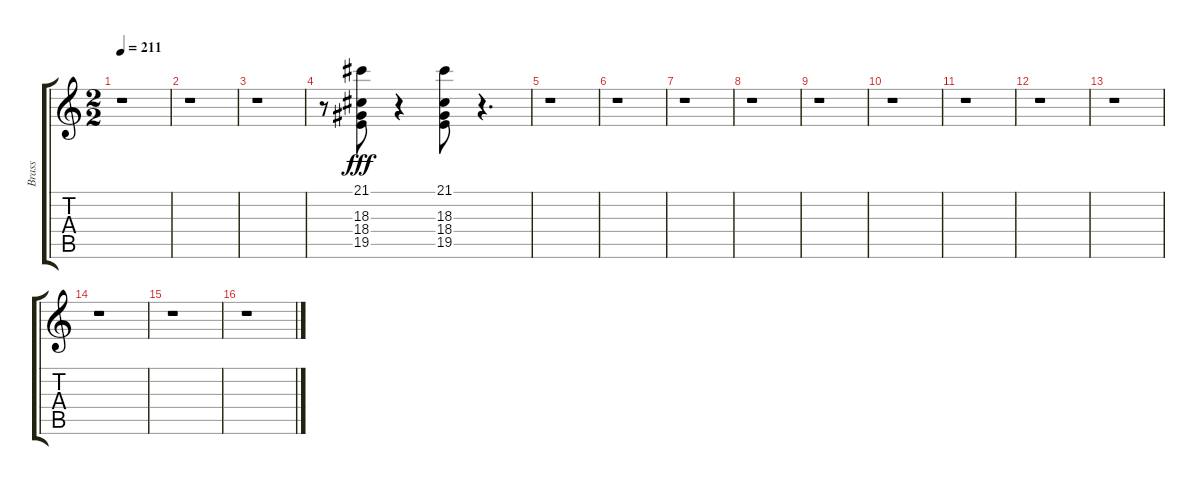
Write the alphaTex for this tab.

\track ("Brass" "Brass") {instrument synthbrass1}
\staff {score tabs}
\tuning (E4 B3 G3 D3 A2 E2) {hide}
\ts (2 2)
\tempo 211
\clef g2
\ks c
r.1{dy fff} |
r.1 |
r.1 |
r.8 (21.1 18.3 18.4 19.5).8 r.4 (21.1 18.3 18.4 19.5).8 r.4{d} |
r.1 |
r.1 |
r.1 |
r.1 |
r.1 |
r.1 |
r.1 |
r.1 |
r.1 |
r.1 |
r.1 |
r.1
